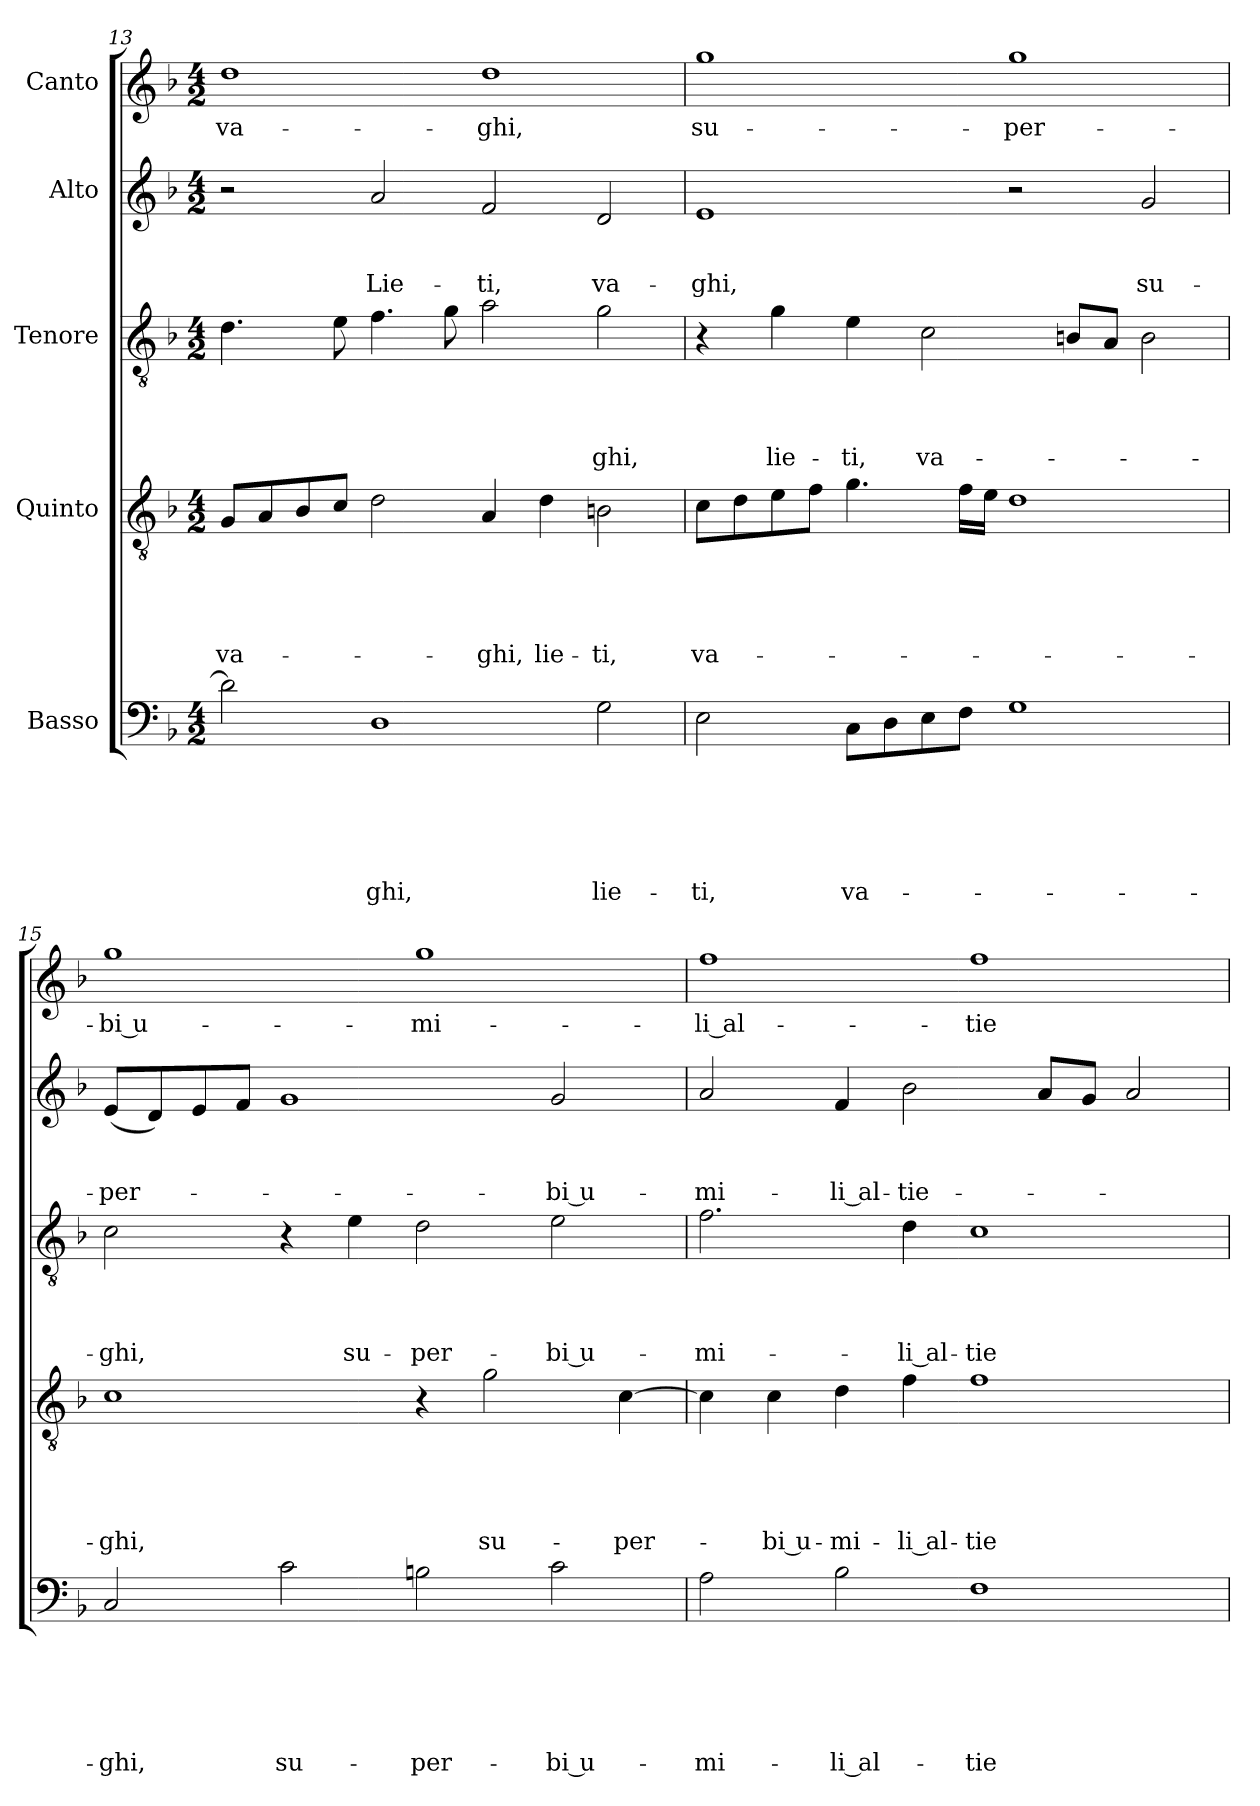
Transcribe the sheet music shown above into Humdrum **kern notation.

**kern	**text	**text	**text	**text	**text	**text	**kern	**text	**text	**text	**text	**text	**kern	**text	**text	**text	**text	**kern	**text	**text	**text	**kern	**text
*part5	*part5	*part5	*part5	*part5	*part5	*part5	*part4	*part4	*part4	*part4	*part4	*part4	*part3	*part3	*part3	*part3	*part3	*part2	*part2	*part2	*part2	*part1	*part1
*staff5	*staff5	*staff5	*staff5	*staff5	*staff5	*staff5	*staff4	*staff4	*staff4	*staff4	*staff4	*staff4	*staff3	*staff3	*staff3	*staff3	*staff3	*staff2	*staff2	*staff2	*staff2	*staff1	*staff1
*I"Basso	*	*	*	*	*	*	*I"Quinto	*	*	*	*	*	*I"Tenore	*	*	*	*	*I"Alto	*	*	*	*I"Canto	*
!!LO:LB:g=z
*clefF4	*	*	*	*	*	*	*clefGv2	*	*	*	*	*	*clefGv2	*	*	*	*	*clefG2	*	*	*	*clefG2	*
*k[b-]	*	*	*	*	*	*	*k[b-]	*	*	*	*	*	*k[b-]	*	*	*	*	*k[b-]	*	*	*	*k[b-]	*
*F:	*	*	*	*	*	*	*F:	*	*	*	*	*	*F:	*	*	*	*	*F:	*	*	*	*F:	*
*M4/2	*	*	*	*	*	*	*M4/2	*	*	*	*	*	*M4/2	*	*	*	*	*M4/2	*	*	*	*M4/2	*
=13	=13	=13	=13	=13	=13	=13	=13	=13	=13	=13	=13	=13	=13	=13	=13	=13	=13	=13	=13	=13	=13	=13	=13
!	!	!	!	!	!	!	!	!	!	!	!	!LO:LY:b	!	!	!	!	!	!	!	!	!	!	!LO:LY:b
2d\]	.	.	.	.	.	.	8G/L	.	.	.	.	va-	4.d\	.	.	.	.	2r	.	.	.	1dd	va-
.	.	.	.	.	.	.	8A/	.	.	.	.	.	.	.	.	.	.	.	.	.	.	.	.
.	.	.	.	.	.	.	8B-/	.	.	.	.	.	.	.	.	.	.	.	.	.	.	.	.
.	.	.	.	.	.	.	8c/J	.	.	.	.	.	8e\	.	.	.	.	.	.	.	.	.	.
!	!	!	!	!	!	!LO:LY:b	!	!	!	!	!	!	!	!	!	!	!	!	!	!	!LO:LY:b	!	!
1D	.	.	.	.	.	-ghi,	2d\	.	.	.	.	.	4.f\	.	.	.	.	2a/	.	.	Lie-	.	.
.	.	.	.	.	.	.	.	.	.	.	.	.	8g\	.	.	.	.	.	.	.	.	.	.
!	!	!	!	!	!	!	!	!	!	!	!	!LO:LY:b	!	!	!	!	!	!	!	!	!LO:LY:b	!	!LO:LY:b
.	.	.	.	.	.	.	4A/	.	.	.	.	-ghi,	2a\	.	.	.	.	2f/	.	.	-ti,	1dd	-ghi,
!	!	!	!	!	!	!	!	!	!	!	!	!LO:LY:b	!	!	!	!	!	!	!	!	!	!	!
.	.	.	.	.	.	.	4d\	.	.	.	.	lie-	.	.	.	.	.	.	.	.	.	.	.
!	!	!	!	!	!	!LO:LY:b	!	!	!	!	!	!LO:LY:b	!	!	!	!	!LO:LY:b	!	!	!	!LO:LY:b	!	!
2G\	.	.	.	.	.	lie-	2Bn\	.	.	.	.	-ti,	2g\	.	.	.	ghi,	2d/	.	.	va-	.	.
=14	=14	=14	=14	=14	=14	=14	=14	=14	=14	=14	=14	=14	=14	=14	=14	=14	=14	=14	=14	=14	=14	=14	=14
!	!	!	!	!	!	!LO:LY:b	!	!	!	!	!	!LO:LY:b	!	!	!	!	!	!	!	!	!LO:LY:b	!	!LO:LY:b
2E\	.	.	.	.	.	-ti,	8c\L	.	.	.	.	va-	4r	.	.	.	.	1e	.	.	-ghi,	1gg	su-
.	.	.	.	.	.	.	8d\	.	.	.	.	.	.	.	.	.	.	.	.	.	.	.	.
!	!	!	!	!	!	!	!	!	!	!	!	!	!	!	!	!	!LO:LY:b	!	!	!	!	!	!
.	.	.	.	.	.	.	8e\	.	.	.	.	.	4g\	.	.	.	lie-	.	.	.	.	.	.
.	.	.	.	.	.	.	8f\J	.	.	.	.	.	.	.	.	.	.	.	.	.	.	.	.
!	!	!	!	!	!	!LO:LY:b	!	!	!	!	!	!	!	!	!	!	!LO:LY:b	!	!	!	!	!	!
8C\L	.	.	.	.	.	va-	4.g\	.	.	.	.	.	4e\	.	.	.	-ti,	.	.	.	.	.	.
8D\	.	.	.	.	.	.	.	.	.	.	.	.	.	.	.	.	.	.	.	.	.	.	.
!	!	!	!	!	!	!	!	!	!	!	!	!	!	!	!	!	!LO:LY:b	!	!	!	!	!	!
8E\	.	.	.	.	.	.	.	.	.	.	.	.	2c\	.	.	.	va-	.	.	.	.	.	.
8F\J	.	.	.	.	.	.	16f\LL	.	.	.	.	.	.	.	.	.	.	.	.	.	.	.	.
.	.	.	.	.	.	.	16e\JJ	.	.	.	.	.	.	.	.	.	.	.	.	.	.	.	.
!	!	!	!	!	!	!	!	!	!	!	!	!	!	!	!	!	!	!	!	!	!	!	!LO:LY:b
1G	.	.	.	.	.	.	1d	.	.	.	.	.	.	.	.	.	.	2r	.	.	.	1gg	-per-
.	.	.	.	.	.	.	.	.	.	.	.	.	8Bn/L	.	.	.	.	.	.	.	.	.	.
.	.	.	.	.	.	.	.	.	.	.	.	.	8A/J	.	.	.	.	.	.	.	.	.	.
!	!	!	!	!	!	!	!	!	!	!	!	!	!	!	!	!	!	!	!	!	!LO:LY:b	!	!
.	.	.	.	.	.	.	.	.	.	.	.	.	2B\	.	.	.	.	2g/	.	.	su-	.	.
=15	=15	=15	=15	=15	=15	=15	=15	=15	=15	=15	=15	=15	=15	=15	=15	=15	=15	=15	=15	=15	=15	=15	=15
!	!	!	!	!	!	!LO:LY:b	!	!	!	!	!	!LO:LY:b	!	!	!	!	!LO:LY:b	!	!	!	!LO:LY:b	!	!LO:LY:b:rj
2C/	.	.	.	.	.	-ghi,	1c	.	.	.	.	-ghi,	2c\	.	.	.	-ghi,	(>8e/L	.	.	-per-	1gg	-bi u-
.	.	.	.	.	.	.	.	.	.	.	.	.	.	.	.	.	.	8d/)	.	.	.	.	.
.	.	.	.	.	.	.	.	.	.	.	.	.	.	.	.	.	.	8e/	.	.	.	.	.
.	.	.	.	.	.	.	.	.	.	.	.	.	.	.	.	.	.	8f/J	.	.	.	.	.
!	!	!	!	!	!	!LO:LY:b	!	!	!	!	!	!	!	!	!	!	!	!	!	!	!	!	!
2c\	.	.	.	.	.	su-	.	.	.	.	.	.	4r	.	.	.	.	1g	.	.	.	.	.
!	!	!	!	!	!	!	!	!	!	!	!	!	!	!	!	!	!LO:LY:b	!	!	!	!	!	!
.	.	.	.	.	.	.	.	.	.	.	.	.	4e\	.	.	.	su-	.	.	.	.	.	.
!	!	!	!	!	!	!LO:LY:b	!	!	!	!	!	!	!	!	!	!	!LO:LY:b	!	!	!	!	!	!LO:LY:b
2Bn\	.	.	.	.	.	-per-	4r	.	.	.	.	.	2d\	.	.	.	-per-	.	.	.	.	1gg	-mi-
!	!	!	!	!	!	!	!	!	!	!	!	!LO:LY:b	!	!	!	!	!	!	!	!	!	!	!
.	.	.	.	.	.	.	2g\	.	.	.	.	su-	.	.	.	.	.	.	.	.	.	.	.
!	!	!	!	!	!	!LO:LY:b:rj	!	!	!	!	!	!	!	!	!	!	!LO:LY:b:rj	!	!	!	!LO:LY:b:rj	!	!
2c\	.	.	.	.	.	-bi u-	.	.	.	.	.	.	2e\	.	.	.	-bi u-	2g/	.	.	-bi u-	.	.
!	!	!	!	!	!	!	!	!	!	!	!	!LO:LY:b	!	!	!	!	!	!	!	!	!	!	!
.	.	.	.	.	.	.	[>4c\	.	.	.	.	-per-	.	.	.	.	.	.	.	.	.	.	.
=16	=16	=16	=16	=16	=16	=16	=16	=16	=16	=16	=16	=16	=16	=16	=16	=16	=16	=16	=16	=16	=16	=16	=16
!	!	!	!	!	!	!LO:LY:b	!	!	!	!	!	!	!	!	!	!	!LO:LY:b	!	!	!	!LO:LY:b	!	!LO:LY:b:rj
2A\	.	.	.	.	.	-mi-	4c\]	.	.	.	.	.	2.f\	.	.	.	-mi-	2a/	.	.	-mi-	1ff	-li al-
!	!	!	!	!	!	!	!	!	!	!	!	!LO:LY:b:rj	!	!	!	!	!	!	!	!	!	!	!
.	.	.	.	.	.	.	4c\	.	.	.	.	-bi u-	.	.	.	.	.	.	.	.	.	.	.
!	!	!	!	!	!	!LO:LY:b:rj	!	!	!	!	!	!LO:LY:b	!	!	!	!	!	!	!	!	!LO:LY:b:rj	!	!
2B-\	.	.	.	.	.	-li al-	4d\	.	.	.	.	-mi-	.	.	.	.	.	4f/	.	.	-li al-	.	.
!	!	!	!	!	!	!	!	!	!	!	!	!LO:LY:b:rj	!	!	!	!	!LO:LY:b:rj	!	!	!	!LO:LY:b	!	!
.	.	.	.	.	.	.	4f\	.	.	.	.	-li al-	4d\	.	.	.	-li al-	2b-\	.	.	-tie-	.	.
!	!	!	!	!	!	!LO:LY:b	!	!	!	!	!	!LO:LY:b	!	!	!	!	!LO:LY:b	!	!	!	!	!	!LO:LY:b
1F	.	.	.	.	.	-tie-	1f	.	.	.	.	-tie-	1c	.	.	.	-tie-	.	.	.	.	1ff	-tie-
.	.	.	.	.	.	.	.	.	.	.	.	.	.	.	.	.	.	8a/L	.	.	.	.	.
.	.	.	.	.	.	.	.	.	.	.	.	.	.	.	.	.	.	8g/J	.	.	.	.	.
.	.	.	.	.	.	.	.	.	.	.	.	.	.	.	.	.	.	2a/	.	.	.	.	.
=	=	=	=	=	=	=	=	=	=	=	=	=	=	=	=	=	=	=	=	=	=	=	=
*-	*-	*-	*-	*-	*-	*-	*-	*-	*-	*-	*-	*-	*-	*-	*-	*-	*-	*-	*-	*-	*-	*-	*-
